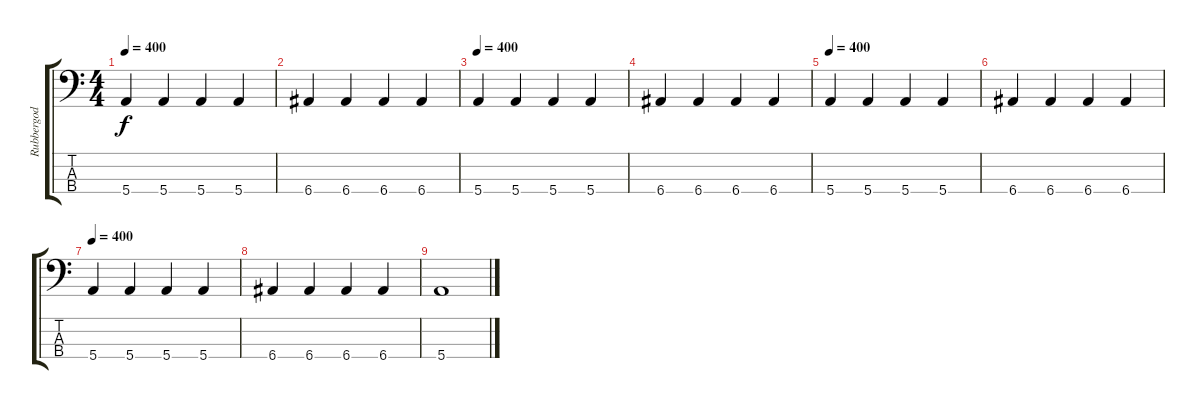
\track ("Rubbergod" "Rubbergod") {instrument electricbasspick}
\staff {score tabs}
\tuning (G2 D2 A1 E1) {hide}
\ts (4 4)
\tempo 400
\clef f4
\ks c
5.4.4{dy f} 5.4.4 5.4.4 5.4.4 |
6.4.4 6.4.4 6.4.4 6.4.4 |
\tempo 400
5.4.4 5.4.4 5.4.4 5.4.4 |
6.4.4 6.4.4 6.4.4 6.4.4 |
\tempo 400
5.4.4 5.4.4 5.4.4 5.4.4 |
6.4.4 6.4.4 6.4.4 6.4.4 |
\tempo 400
5.4.4 5.4.4 5.4.4 5.4.4 |
6.4.4 6.4.4 6.4.4 6.4.4 |
5.4.1
